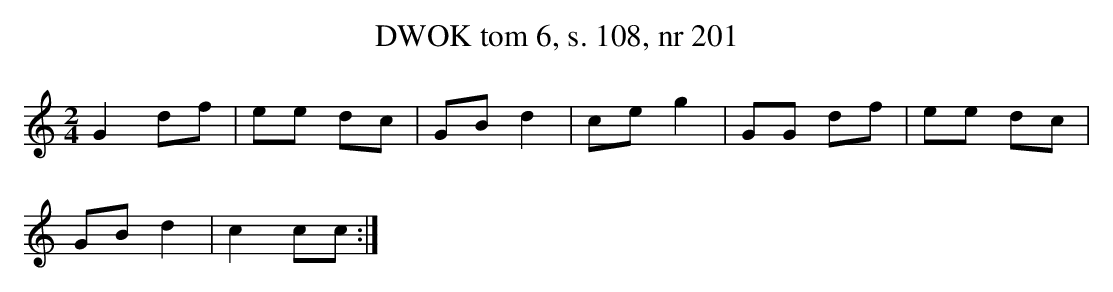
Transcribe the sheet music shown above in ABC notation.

X:1
T:DWOK tom 6, s. 108, nr 201
L:1/16
M:2/4
K:C
G4 d2f2|e2e2 d2c2|G2B2 d4|c2e2 g4|G2G2 d2f2|e2e2 d2c2|
G2B2 d4|c4 c2c2:|
